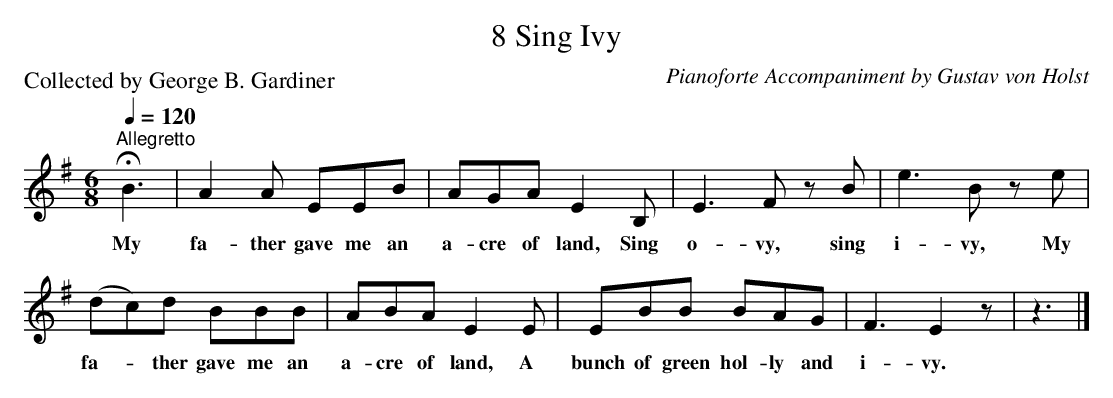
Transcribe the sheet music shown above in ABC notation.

X:1
T:8 Sing Ivy
C:Pianoforte Accompaniment by Gustav von Holst
P:Collected by George B. Gardiner
L:1/8
Q:1/4=120
M:6/8
K:Eaeo
"^Allegretto" !fermata!B3 | A2 A EEB | AGA E2 B, | E3 F z B | e3 B z e |$ (dc)d BBB | ABA E2 E |
w: My|fa- ther gave me an|a- cre of land, Sing|o- vy, sing|i- vy, My|fa- * ther gave me an|a- cre of land, A|
EBB BAG | F3 E2 z | z3 |]
w: bunch of green hol- ly and|i- vy.||
